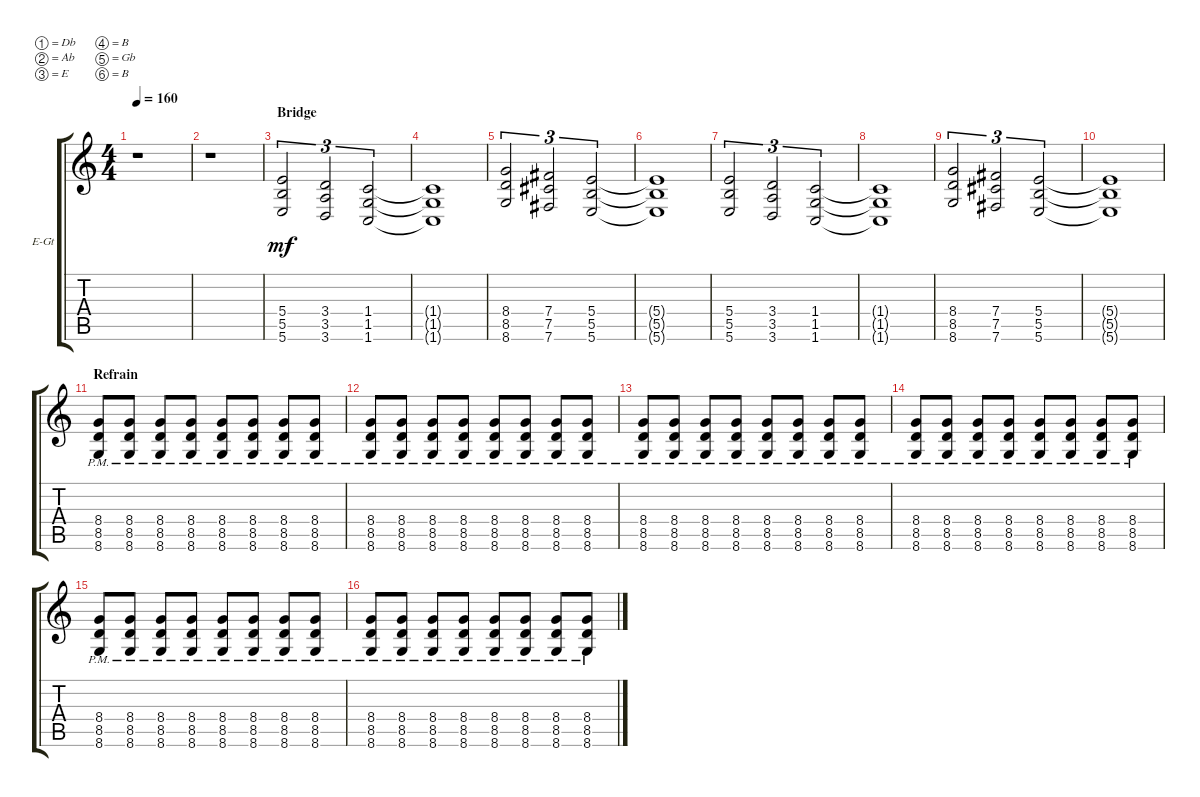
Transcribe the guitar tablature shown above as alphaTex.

\defaultSystemsLayout 4
\bracketExtendMode groupsimilarinstruments
\firstSystemTrackNameOrientation horizontal
\otherSystemsTrackNameOrientation horizontal
\track ("Electric Guitar" "E-Gt") {instrument distortionguitar}
\staff {score tabs}
\tuning (Db4 Ab3 E3 B2 Gb2 B1)
\ts (4 4)
\tempo 160
\clef g2
\ks c
r.1{dy mf} |
r.1 |
\section ("" "Bridge")
(5.6 5.5 5.4).2{tu (3 2)} (3.4 3.5 3.6).2{tu (3 2)} (1.6 1.5 1.4).2{tu (3 2)} |
(1.4{t} 1.5{t} 1.6{t}).1 |
(8.6 8.5 8.4).2{tu (3 2)} (7.4 7.5 7.6).2{tu (3 2)} (5.6 5.5 5.4).2{tu (3 2)} |
(5.6{t} 5.5{t} 5.4{t}).1 |
(5.6 5.5 5.4).2{tu (3 2)} (3.4 3.5 3.6).2{tu (3 2)} (1.6 1.5 1.4).2{tu (3 2)} |
(1.4{t} 1.5{t} 1.6{t}).1 |
(8.6 8.5 8.4).2{tu (3 2)} (7.4 7.5 7.6).2{tu (3 2)} (5.6 5.5 5.4).2{tu (3 2)} |
(5.6{t} 5.5{t} 5.4{t}).1 |
\section ("" "Refrain")
(8.4 8.5 8.6{pm}).8 (8.6 8.5 8.4{pm}).8 (8.4{pm} 8.5 8.6).8 (8.6 8.5 8.4{pm}).8 (8.4{pm} 8.5 8.6).8 (8.6 8.5 8.4{pm}).8 (8.4{pm} 8.5 8.6).8 (8.6 8.5 8.4{pm}).8 |
(8.4 8.5 8.6{pm}).8 (8.6 8.5 8.4{pm}).8 (8.4{pm} 8.5 8.6).8 (8.6 8.5 8.4{pm}).8 (8.4{pm} 8.5 8.6).8 (8.6 8.5 8.4{pm}).8 (8.4{pm} 8.5 8.6).8 (8.6 8.5 8.4{pm}).8 |
(8.4 8.5 8.6{pm}).8 (8.6 8.5 8.4{pm}).8 (8.4{pm} 8.5 8.6).8 (8.6 8.5 8.4{pm}).8 (8.4{pm} 8.5 8.6).8 (8.6 8.5 8.4{pm}).8 (8.4{pm} 8.5 8.6).8 (8.6 8.5 8.4{pm}).8 |
(8.4 8.5 8.6{pm}).8 (8.6 8.5 8.4{pm}).8 (8.4{pm} 8.5 8.6).8 (8.6 8.5 8.4{pm}).8 (8.4{pm} 8.5 8.6).8 (8.6 8.5 8.4{pm}).8 (8.4{pm} 8.5 8.6).8 (8.6 8.5 8.4{pm}).8 |
(8.4 8.5 8.6{pm}).8 (8.6 8.5 8.4{pm}).8 (8.4{pm} 8.5 8.6).8 (8.6 8.5 8.4{pm}).8 (8.4{pm} 8.5 8.6).8 (8.6 8.5 8.4{pm}).8 (8.4{pm} 8.5 8.6).8 (8.6 8.5 8.4{pm}).8 |
(8.4 8.5 8.6{pm}).8 (8.6 8.5 8.4{pm}).8 (8.4{pm} 8.5 8.6).8 (8.6 8.5 8.4{pm}).8 (8.4{pm} 8.5 8.6).8 (8.6 8.5 8.4{pm}).8 (8.4{pm} 8.5 8.6).8 (8.6 8.5 8.4{pm}).8
